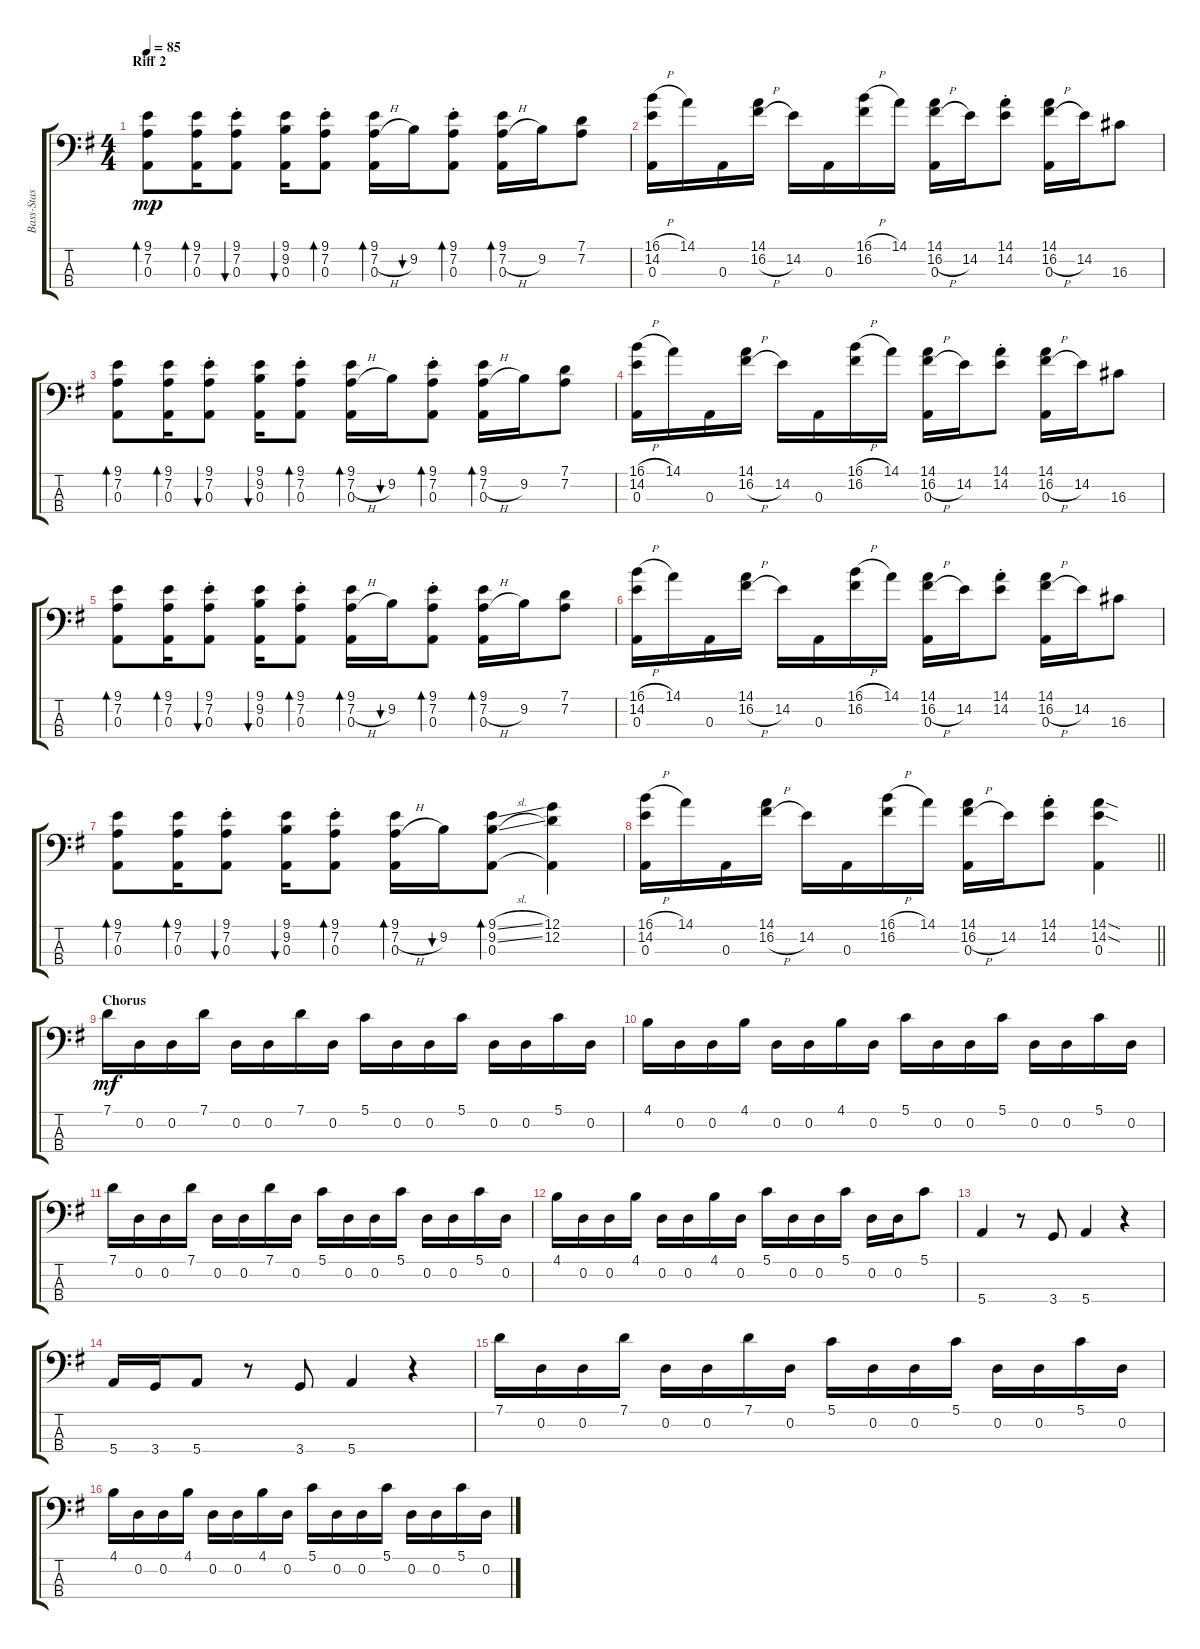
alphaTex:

\track ("Bass-Stas" "Bass-Stas") {instrument electricbassfinger}
\staff {score tabs}
\tuning (G2 D2 A1 E1) {hide}
\ts (4 4)
\section ("" "Riff 2")
\tempo 85
\clef f4
\ks eminor
(9.1 7.2 0.3).8{bd 60 dy mp} (9.1 7.2 0.3).16{bd 60} (9.1{st} 7.2{st} 0.3{st}).8{bu 60} (9.1 9.2 0.3).16{bu 60} (9.1{st} 7.2{st} 0.3{st}).8{bd 60} (9.1 7.2{h} 0.3).16{bd 60} 9.2.16{bu 60} (9.1{st} 7.2{st} 0.3).8{bd 60} (9.1 7.2{h} 0.3).16{bd 60} 9.2.16 (7.1 7.2).8 |
(16.1{h} 14.2 0.3).16 14.1.16 0.3.16 (14.1 16.2{h}).16 14.2.16 0.3.16 (16.1{h} 16.2).16 14.1.16 (14.1 16.2{h} 0.3).16 14.2.16 (14.1{st} 14.2{st}).8 (14.1 16.2{h} 0.3).16 14.2.16 16.3.8 |
(9.1 7.2 0.3).8{bd 60} (9.1 7.2 0.3).16{bd 60} (9.1{st} 7.2{st} 0.3{st}).8{bu 60} (9.1 9.2 0.3).16{bu 60} (9.1{st} 7.2{st} 0.3{st}).8{bd 60} (9.1 7.2{h} 0.3).16{bd 60} 9.2.16{bu 60} (9.1{st} 7.2{st} 0.3).8{bd 60} (9.1 7.2{h} 0.3).16{bd 60} 9.2.16 (7.1 7.2).8 |
(16.1{h} 14.2 0.3).16 14.1.16 0.3.16 (14.1 16.2{h}).16 14.2.16 0.3.16 (16.1{h} 16.2).16 14.1.16 (14.1 16.2{h} 0.3).16 14.2.16 (14.1{st} 14.2{st}).8 (14.1 16.2{h} 0.3).16 14.2.16 16.3.8 |
(9.1 7.2 0.3).8{bd 60} (9.1 7.2 0.3).16{bd 60} (9.1{st} 7.2{st} 0.3{st}).8{bu 60} (9.1 9.2 0.3).16{bu 60} (9.1{st} 7.2{st} 0.3{st}).8{bd 60} (9.1 7.2{h} 0.3).16{bd 60} 9.2.16{bu 60} (9.1{st} 7.2{st} 0.3).8{bd 60} (9.1 7.2{h} 0.3).16{bd 60} 9.2.16 (7.1 7.2).8 |
(16.1{h} 14.2 0.3).16 14.1.16 0.3.16 (14.1 16.2{h}).16 14.2.16 0.3.16 (16.1{h} 16.2).16 14.1.16 (14.1 16.2{h} 0.3).16 14.2.16 (14.1{st} 14.2{st}).8 (14.1 16.2{h} 0.3).16 14.2.16 16.3.8 |
(9.1 7.2 0.3).8{bd 60} (9.1 7.2 0.3).16{bd 60} (9.1{st} 7.2{st} 0.3{st}).8{bu 60} (9.1 9.2 0.3).16{bu 60} (9.1{st} 7.2{st} 0.3{st}).8{bd 60} (9.1 7.2{h} 0.3).16{bd 60} 9.2.16{bu 60} (9.1{sl} 9.2{sl} 0.3).8{bd 60} (12.1 12.2 0.3{t}).4 |
\barLineRight lightlight
(16.1{h} 14.2 0.3).16 14.1.16 0.3.16 (14.1 16.2{h}).16 14.2.16 0.3.16 (16.1{h} 16.2).16 14.1.16 (14.1 16.2{h} 0.3).16 14.2.16 (14.1{st} 14.2{st}).8 (14.1{sod} 14.2{sod} 0.3).4 |
\section ("" "Chorus")
7.1.16{dy mf} 0.2.16 0.2.16 7.1.16 0.2.16 0.2.16 7.1.16 0.2.16 5.1.16 0.2.16 0.2.16 5.1.16 0.2.16 0.2.16 5.1.16 0.2.16 |
4.1.16 0.2.16 0.2.16 4.1.16 0.2.16 0.2.16 4.1.16 0.2.16 5.1.16 0.2.16 0.2.16 5.1.16 0.2.16 0.2.16 5.1.16 0.2.16 |
7.1.16 0.2.16 0.2.16 7.1.16 0.2.16 0.2.16 7.1.16 0.2.16 5.1.16 0.2.16 0.2.16 5.1.16 0.2.16 0.2.16 5.1.16 0.2.16 |
4.1.16 0.2.16 0.2.16 4.1.16 0.2.16 0.2.16 4.1.16 0.2.16 5.1.16 0.2.16 0.2.16 5.1.16 0.2.16 0.2.16 5.1.8 |
5.4.4 r.8 3.4.8 5.4.4 r.4 |
5.4.16 3.4.16 5.4.8 r.8 3.4.8 5.4.4 r.4 |
7.1.16 0.2.16 0.2.16 7.1.16 0.2.16 0.2.16 7.1.16 0.2.16 5.1.16 0.2.16 0.2.16 5.1.16 0.2.16 0.2.16 5.1.16 0.2.16 |
4.1.16 0.2.16 0.2.16 4.1.16 0.2.16 0.2.16 4.1.16 0.2.16 5.1.16 0.2.16 0.2.16 5.1.16 0.2.16 0.2.16 5.1.16 0.2.16
